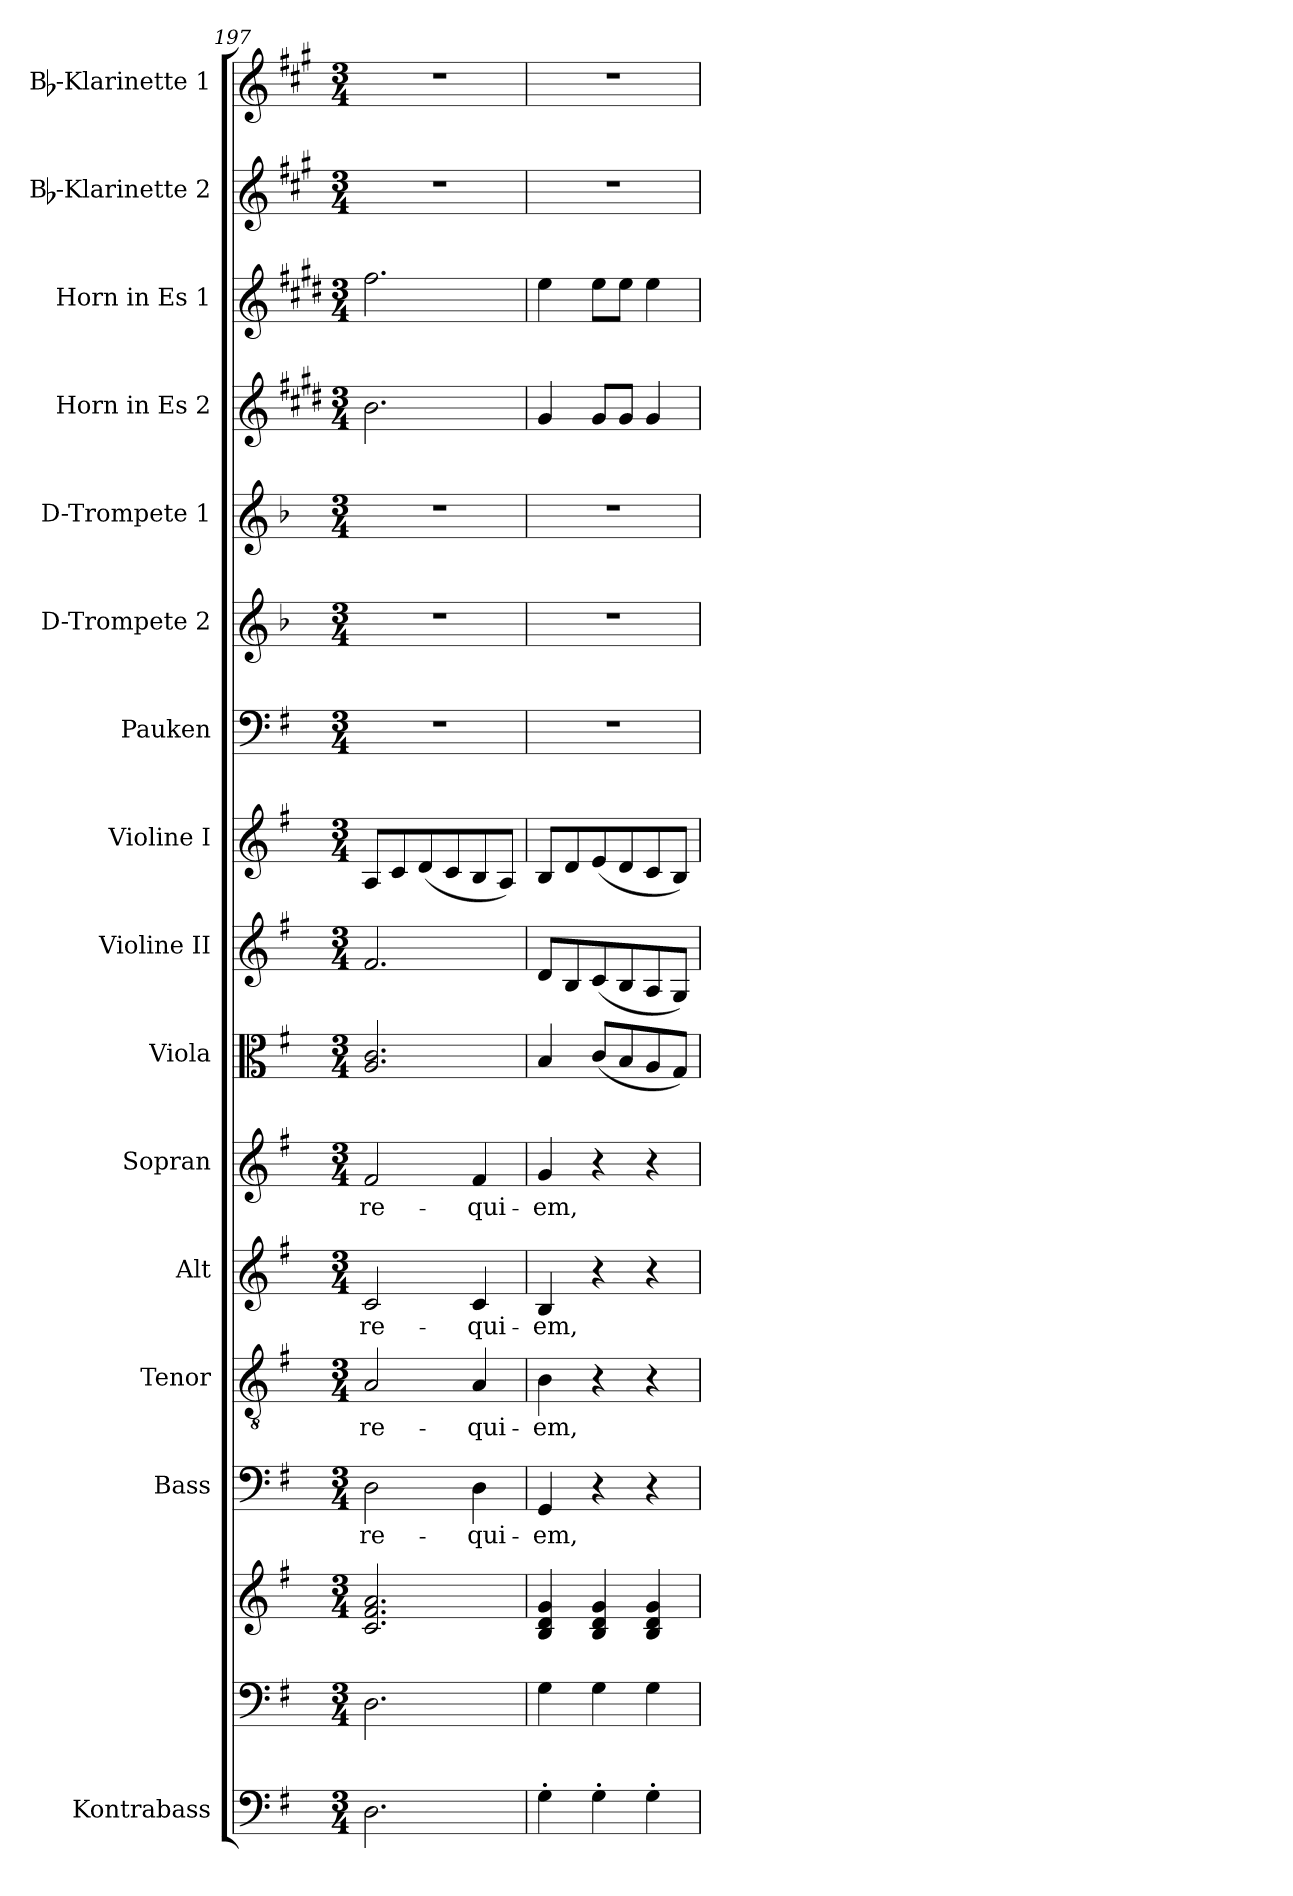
**kern	**kern	**kern	**kern	**text	**kern	**text	**kern	**text	**kern	**text	**kern	**kern	**kern	**kern	**kern	**kern	**kern	**kern	**kern	**kern
*part16	*part15	*part15	*part14	*part14	*part13	*part13	*part12	*part12	*part11	*part11	*part10	*part9	*part8	*part7	*part6	*part5	*part4	*part3	*part2	*part1
*staff17	*staff16	*staff15	*staff14	*staff14	*staff13	*staff13	*staff12	*staff12	*staff11	*staff11	*staff10	*staff9	*staff8	*staff7	*staff6	*staff5	*staff4	*staff3	*staff2	*staff1
*I"Kontrabass	*	*	*I"Bass	*	*I"Tenor	*	*I"Alt	*	*I"Sopran	*	*I"Viola	*I"Violine II	*I"Violine I	*I"Pauken	*I"D-Trompete 2	*I"D-Trompete 1	*I"Horn in Es 2	*I"Horn in Es 1	*I"Bb-Klarinette 2	*I"Bb-Klarinette 1
*I'Kb.	*	*	*I'B.	*	*I'T.	*	*I'A.	*	*I'S.	*	*I'Vla.	*I'Vl. II	*I'Vl. I	*I'Pk.	*I'D Trp. 2	*I'D Trp. 1	*	*	*I'Bb Kl. 2	*I'Bb Kl. 1
*clefF4	*clefF4	*clefG2	*clefF4	*	*clefGv2	*	*clefG2	*	*clefG2	*	*clefC3	*clefG2	*clefG2	*clefF4	*clefG2	*clefG2	*clefG2	*clefG2	*clefG2	*clefG2
*ITrd7c12	*	*	*	*	*	*	*	*	*	*	*	*	*	*	*ITrd-1c-2	*ITrd-1c-2	*ITrd5c9	*ITrd5c9	*ITrd1c2	*ITrd1c2
*k[f#]	*k[f#]	*k[f#]	*k[f#]	*	*k[f#]	*	*k[f#]	*	*k[f#]	*	*k[f#]	*k[f#]	*k[f#]	*k[f#]	*k[f#]	*k[f#]	*k[f#]	*k[f#]	*k[f#]	*k[f#]
*G:	*G:	*G:	*G:	*	*G:	*	*G:	*	*G:	*	*G:	*G:	*G:	*G:	*G:	*G:	*G:	*G:	*G:	*G:
*M3/4	*M3/4	*M3/4	*M3/4	*	*M3/4	*	*M3/4	*	*M3/4	*	*M3/4	*M3/4	*M3/4	*M3/4	*M3/4	*M3/4	*M3/4	*M3/4	*M3/4	*M3/4
=197	=197	=197	=197	=197	=197	=197	=197	=197	=197	=197	=197	=197	=197	=197	=197	=197	=197	=197	=197	=197
!	!	!	!	!LO:LY:b	!	!LO:LY:b	!	!LO:LY:b	!	!LO:LY:b	!	!	!	!	!	!	!	!	!	!
2.DD\	2.D\	2.c/ 2.f#/ 2.a/	2D\	re-	2A/	re-	2c/	re-	2f#/	re-	2.A/ 2.c/	2.f#/	8A/L	2.r	2.r	2.r	2.d\	2.a\	2.r	2.r
.	.	.	.	.	.	.	.	.	.	.	.	.	8c/	.	.	.	.	.	.	.
.	.	.	.	.	.	.	.	.	.	.	.	.	(<8d/	.	.	.	.	.	.	.
.	.	.	.	.	.	.	.	.	.	.	.	.	8c/	.	.	.	.	.	.	.
!	!	!	!	!LO:LY:b	!	!LO:LY:b	!	!LO:LY:b	!	!LO:LY:b	!	!	!	!	!	!	!	!	!	!
.	.	.	4D\	-qui-	4A/	-qui-	4c/	-qui-	4f#/	-qui-	.	.	8B/	.	.	.	.	.	.	.
.	.	.	.	.	.	.	.	.	.	.	.	.	8A/J)	.	.	.	.	.	.	.
=198	=198	=198	=198	=198	=198	=198	=198	=198	=198	=198	=198	=198	=198	=198	=198	=198	=198	=198	=198	=198
!	!	!	!	!LO:LY:b	!	!LO:LY:b	!	!LO:LY:b	!	!LO:LY:b	!	!	!	!	!	!	!	!	!	!
4GG'>\	4G\	4B/ 4d/ 4g/	4GG/	-em,	4B\	-em,	4B/	-em,	4g/	-em,	4B/	8d/L	8B/L	2.r	2.r	2.r	4B/	4g\	2.r	2.r
.	.	.	.	.	.	.	.	.	.	.	.	8B/	8d/	.	.	.	.	.	.	.
4GG'>\	4G\	4B/ 4d/ 4g/	4r	.	4r	.	4r	.	4r	.	(<8c/L	(<8c/	(<8e/	.	.	.	8B/L	8g\L	.	.
.	.	.	.	.	.	.	.	.	.	.	8B/	8B/	8d/	.	.	.	8B/J	8g\J	.	.
4GG'>\	4G\	4B/ 4d/ 4g/	4r	.	4r	.	4r	.	4r	.	8A/	8A/	8c/	.	.	.	4B/	4g\	.	.
.	.	.	.	.	.	.	.	.	.	.	8G/J)	8G/J)	8B/J)	.	.	.	.	.	.	.
=	=	=	=	=	=	=	=	=	=	=	=	=	=	=	=	=	=	=	=	=
*-	*-	*-	*-	*-	*-	*-	*-	*-	*-	*-	*-	*-	*-	*-	*-	*-	*-	*-	*-	*-
